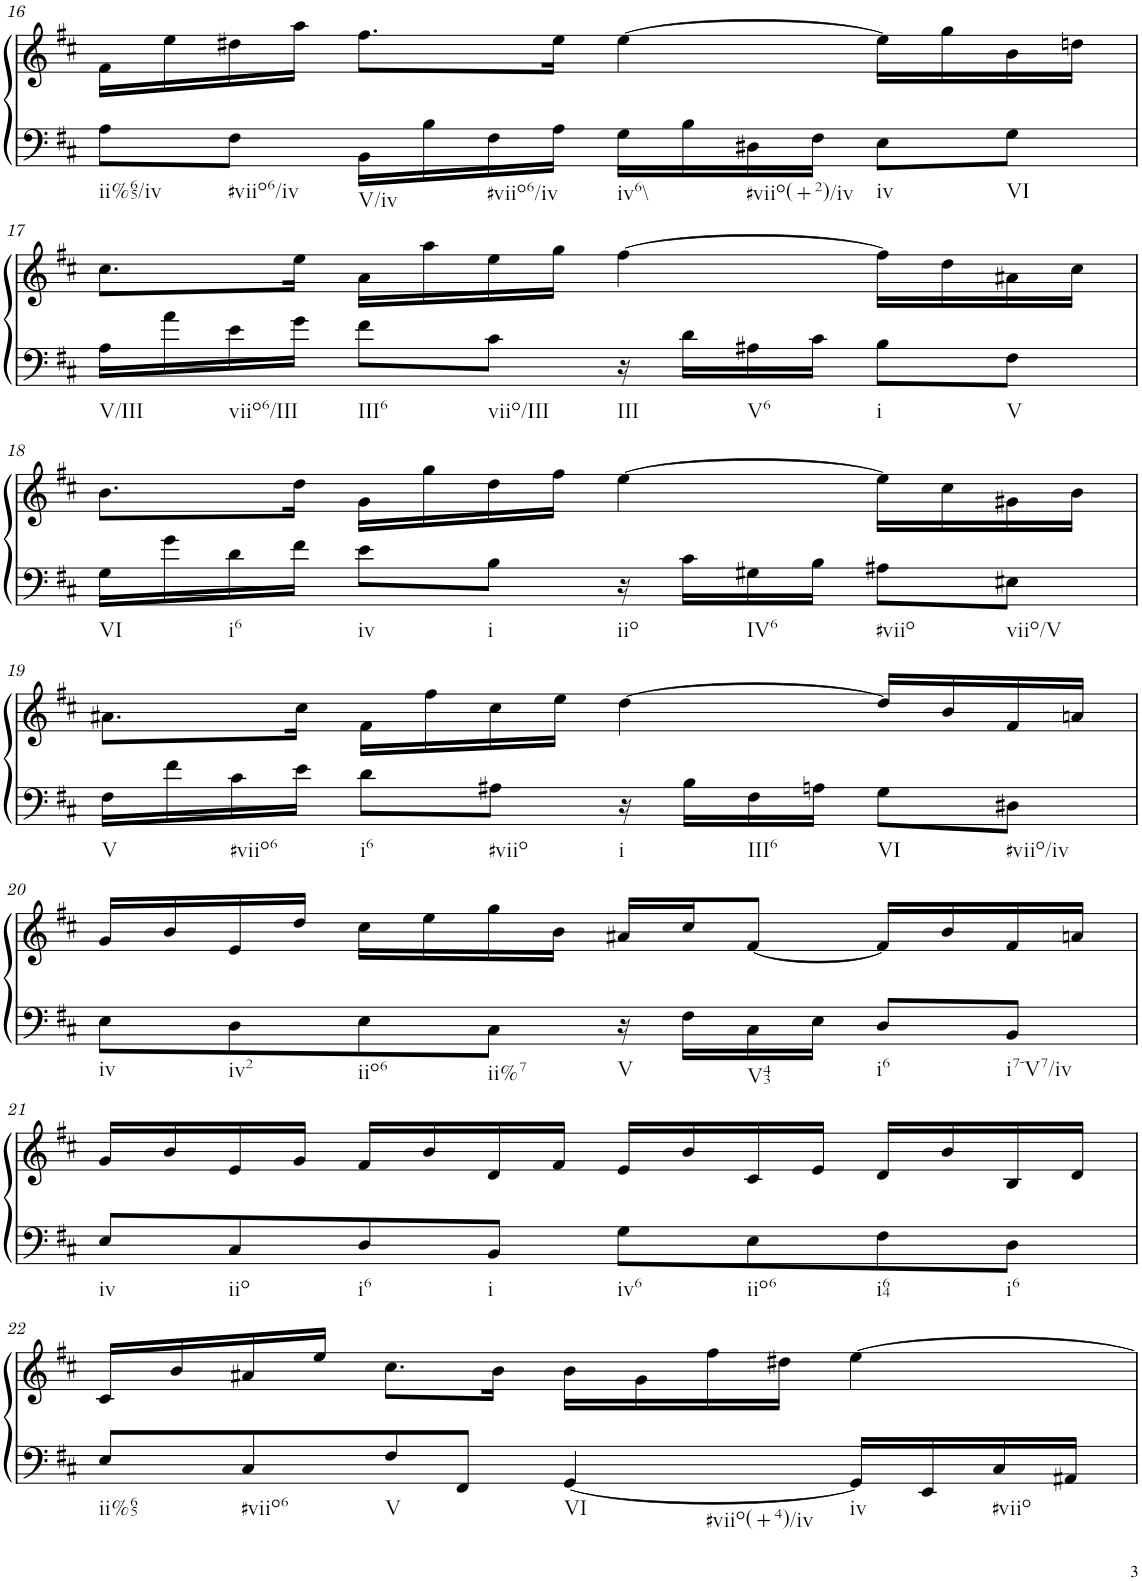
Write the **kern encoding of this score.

**kern	**kern
*part1	*part1
*staff2	*staff1
*I"Klavier linke Hand	*
!!LO:PB:g=z
*clefF4	*clefG2
*k[f#c#]	*k[f#c#]
*M4/4	*M4/4
=16	=16
!LO:TX:b:t=ii%65/iv	!
8A\L	16f#\LL
.	16ee\
!LO:TX:b:t=#viio6/iv	!
8F#\J	16dd#X\
.	16aa\JJ
!LO:TX:b:t=V/iv	!
16BB\LL	8.ff#\L
16B\	.
!LO:TX:b:t=#viio6/iv	!
16F#\	.
16A\JJ	16ee\Jk
!LO:TX:b:t=iv6\\	!
16G\LL	[4ee\
16B\	.
!LO:TX:b:t=#viio(+2)/iv	!
16D#X\	.
16F#\JJ	.
!LO:TX:b:t=iv	!
8E\L	16ee\LL]
.	16gg\
!LO:TX:b:t=VI	!
8G\J	16b\
.	16ddn\JJ
!!LO:LB:g=z
=17	=17
!LO:TX:b:t=V/III	!
16A\LL	8.cc#\L
16a\	.
!LO:TX:b:t=viio6/III	!
16e\	.
16g\JJ	16ee\Jk
!LO:TX:b:t=III6	!
8f#\L	16a\LL
.	16aa\
!LO:TX:b:t=viio/III	!
8c#\J	16ee\
.	16gg\JJ
!LO:TX:b:t=III	!
16r	[4ff#\
16d\LL	.
!LO:TX:b:t=V6	!
16A#X\	.
16c#\JJ	.
!LO:TX:b:t=i	!
8B\L	16ff#\LL]
.	16dd\
!LO:TX:b:t=V	!
8F#\J	16a#X\
.	16cc#\JJ
!!LO:LB:g=z
=18	=18
!LO:TX:b:t=VI	!
16G\LL	8.b\L
16g\	.
!LO:TX:b:t=i6	!
16d\	.
16f#\JJ	16dd\Jk
!LO:TX:b:t=iv	!
8e\L	16g\LL
.	16gg\
!LO:TX:b:t=i	!
8B\J	16dd\
.	16ff#\JJ
!LO:TX:b:t=iio	!
16r	[4ee\
16c#\LL	.
!LO:TX:b:t=IV6	!
16G#X\	.
16B\JJ	.
!LO:TX:b:t=#viio	!
8A#X\L	16ee\LL]
.	16cc#\
!LO:TX:b:t=viio/V	!
8E#X\J	16g#X\
.	16b\JJ
!!LO:LB:g=z
=19	=19
!LO:TX:b:t=V	!
16F#\LL	8.a#X\L
16f#\	.
!LO:TX:b:t=#viio6	!
16c#\	.
16e\JJ	16cc#\Jk
!LO:TX:b:t=i6	!
8d\L	16f#\LL
.	16ff#\
!LO:TX:b:t=#viio	!
8A#X\J	16cc#\
.	16ee\JJ
!LO:TX:b:t=i	!
16r	[4dd\
16B\LL	.
!LO:TX:b:t=III6	!
16F#\	.
16An\JJ	.
!LO:TX:b:t=VI	!
8G\L	16dd/LL]
.	16b/
!LO:TX:b:t=#viio/iv	!
8D#X\J	16f#/
.	16an/JJ
!!LO:LB:g=z
=20	=20
!LO:TX:b:t=iv	!
8E\L	16g/LL
.	16b/
!LO:TX:b:t=iv2	!
8D\	16e/
.	16dd/JJ
!LO:TX:b:t=iio6	!
8E\	16cc#\LL
.	16ee\
!LO:TX:b:t=ii%7	!
8C#\J	16gg\
.	16b\JJ
!LO:TX:b:t=V	!
16r	16a#X/LL
16F#\LL	16cc#/J
!LO:TX:b:t=V43	!
16C#\	[8f#/J
16E\JJ	.
!LO:TX:b:t=i6	!
8D/L	16f#/LL]
.	16b/
!LO:TX:b:t=i7-V7/iv	!
8BB/J	16f#/
.	16an/JJ
!!LO:LB:g=z
=21	=21
!LO:TX:b:t=iv	!
8E/L	16g/LL
.	16b/
!LO:TX:b:t=iio	!
8C#/	16e/
.	16g/JJ
!LO:TX:b:t=i6	!
8D/	16f#/LL
.	16b/
!LO:TX:b:t=i	!
8BB/J	16d/
.	16f#/JJ
!LO:TX:b:t=iv6	!
8G\L	16e/LL
.	16b/
!LO:TX:b:t=iio6	!
8E\	16c#/
.	16e/JJ
!LO:TX:b:t=i64	!
8F#\	16d/LL
.	16b/
!LO:TX:b:t=i6	!
8D\J	16B/
.	16d/JJ
!!LO:LB:g=z
=22	=22
!LO:TX:b:t=ii%65	!
8E/L	16c#/LL
.	16b/
!LO:TX:b:t=#viio6	!
8C#/	16a#X/
.	16ee/JJ
!LO:TX:b:t=V	!
8F#/	8.cc#\L
8FF#/J	.
.	16b\Jk
!LO:TX:b:t=VI	!
!LO:TX:b:t=#viio(+4)/iv	!
[4GG/	16b\LL
.	16g\
.	16ff#\
.	16dd#X\JJ
!LO:TX:b:t=iv	!
16GG/LL]	[4ee\
16EE/	.
!LO:TX:b:t=#viio	!
16C#/	.
16AA#X/JJ	.
=	=
*-	*-
